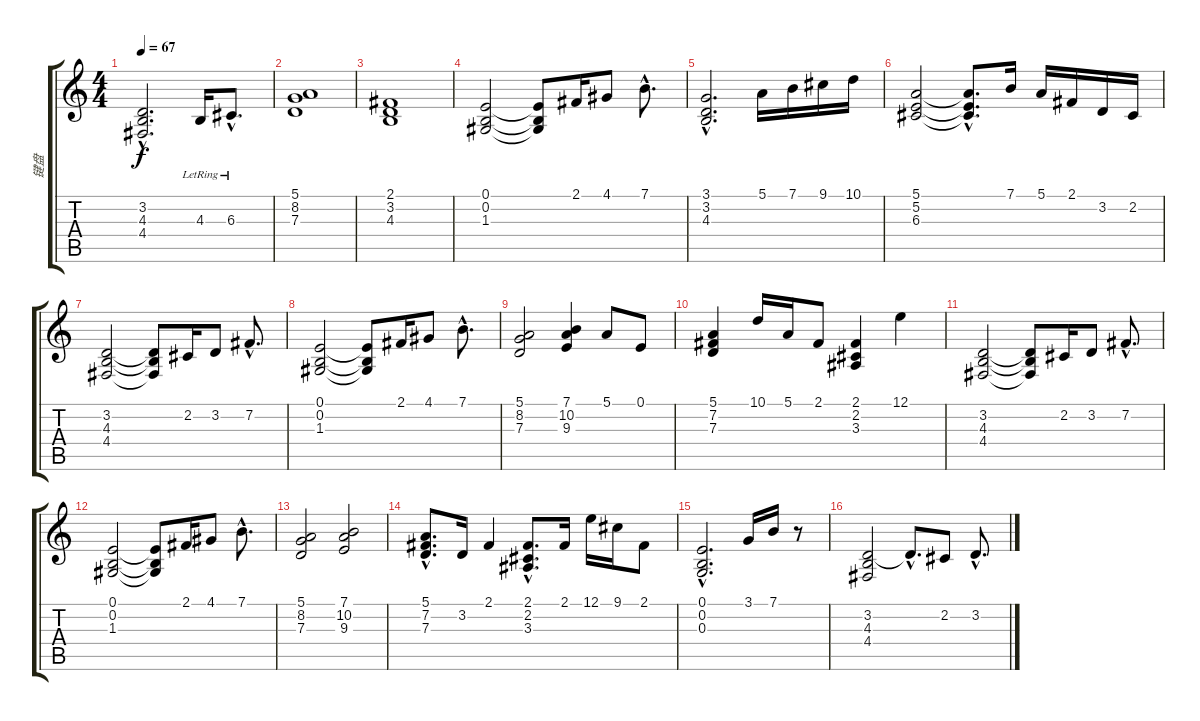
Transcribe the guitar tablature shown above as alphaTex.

\track ("键盘" "键盘") {instrument pad1newage}
\staff {score tabs}
\tuning (E4 B3 G3 D3 A2 E2) {hide}
\ts (4 4)
\tempo 67
\clef g2
\ks c
(3.2{hac} 4.3{hac} 4.4{hac}).2{d dy f instrument pad1newage} 4.3{lr}.16 6.3{hac lr}.8{d} |
(5.1 8.2 7.3).1 |
(2.1 3.2 4.3).1 |
(0.1 0.2 1.3).2 (0.1{t} 0.2{t} 1.3{t}).8 2.1.16 4.1.8 7.1{hac}.8{d} |
(3.1{hac} 3.2{hac} 4.3{hac}).2{d} 5.1.16 7.1.16 9.1.16 10.1.16 |
(5.1 5.2 6.3).2 (5.1{hac t} 5.2{hac t} 6.3{hac t}).8{d} 7.1.16 5.1.16 2.1.16 3.2.16 2.2.16 |
(3.2 4.3 4.4).2 (3.2{t} 4.3{t} 4.4{t}).8 2.2.16 3.2.8 7.2{hac}.8{d} |
(0.1 0.2 1.3).2 (0.1{t} 0.2{t} 1.3{t}).8 2.1.16 4.1.8 7.1{hac}.8{d} |
(5.1 8.2 7.3).2 (7.1 10.2 9.3).4 5.1.8 0.1.8 |
(5.1 7.2 7.3).4 10.1.16 5.1.16 2.1.8 (2.1 2.2 3.3).4 12.1.4 |
(3.2 4.3 4.4).2 (3.2{t} 4.3{t} 4.4{t}).8 2.2.16 3.2.8 7.2{hac}.8{d} |
(0.1 0.2 1.3).2 (0.1{t} 0.2{t} 1.3{t}).8 2.1.16 4.1.8 7.1{hac}.8{d} |
(5.1 8.2 7.3).2 (7.1 10.2 9.3).2 |
(5.1{hac} 7.2{hac} 7.3{hac}).8{d} 3.2.16 2.1.4 (2.1{hac} 2.2{hac} 3.3{hac}).8{d} 2.1.16 12.1.16 9.1.16 2.1.8 |
(0.1{hac} 0.2{hac} 0.3{hac}).2{d} 3.1.16 7.1.16 r.8 |
(3.2 4.3 4.4).2 3.2{hac t}.8{d} 2.2.8 3.2{hac}.8{d}
